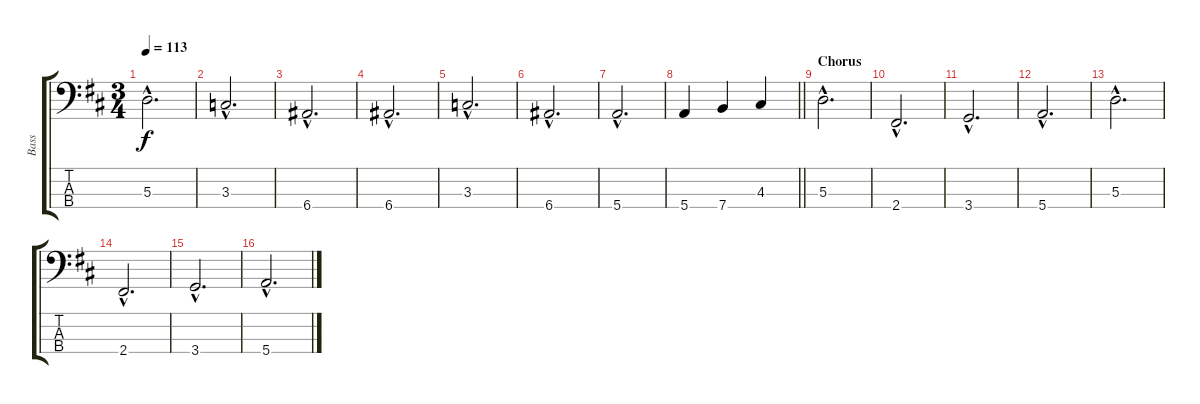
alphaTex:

\track ("Bass" "Bass") {instrument electricbasspick}
\staff {score tabs}
\tuning (G2 D2 A1 E1) {hide}
\ts (3 4)
\tempo 113
\clef f4
\ks d
5.3{hac}.2{d dy f} |
3.3{hac}.2{d} |
6.4{hac}.2{d} |
6.4{hac}.2{d} |
3.3{hac}.2{d} |
6.4{hac}.2{d} |
5.4{hac}.2{d} |
\barLineRight lightlight
5.4.4 7.4.4 4.3.4 |
\section ("" "Chorus")
5.3{hac}.2{d} |
2.4{hac}.2{d} |
3.4{hac}.2{d} |
5.4{hac}.2{d} |
5.3{hac}.2{d} |
2.4{hac}.2{d} |
3.4{hac}.2{d} |
5.4{hac}.2{d}
